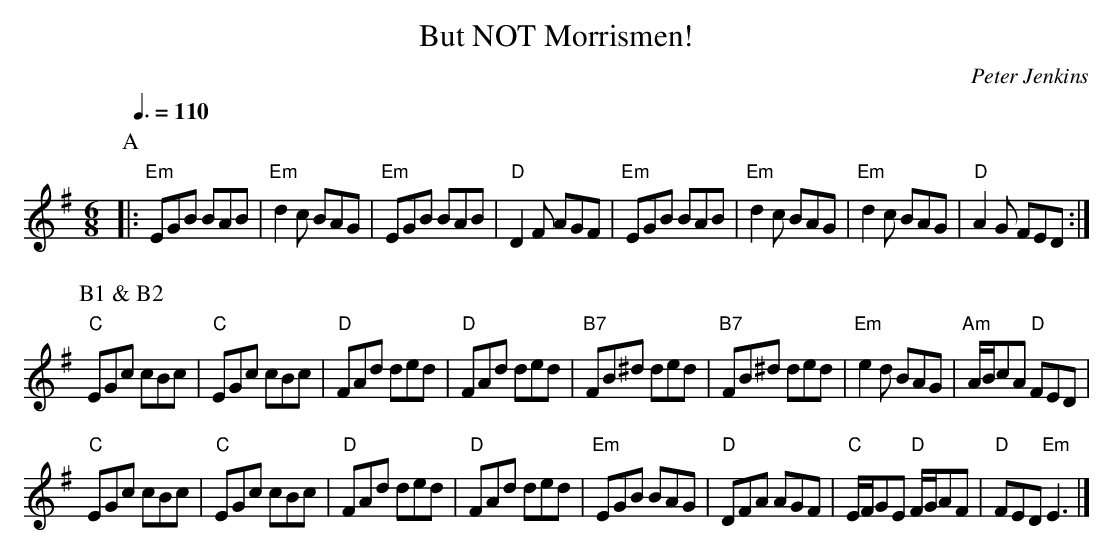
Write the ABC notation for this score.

X:1
T:But NOT Morrismen!
C:Peter Jenkins
L:1/8
M:6/8
Q:3/8=110
K:Emin
P:A
|:"Em"EGB BAB | "Em"d2c BAG | "Em"EGB BAB | "D"D2F AGF | "Em"EGB BAB | "Em"d2c BAG | "Em"d2c BAG | "D"A2G FED :| !
P:B1 & B2
"C"EGc cBc | "C"EGc cBc | "D"FAd ded | "D"FAd ded | "B7"FB^d ded | "B7"FB^d ded | "Em"e2d BAG | "Am"A/B/cA "D"FED | !
"C"EGc cBc | "C"EGc cBc | "D"FAd ded | "D"FAd ded | "Em"EGB BAG | "D"DFA AGF | "C"E/F/GE "D"F/G/AF | "D"FED "Em"E3 |]
